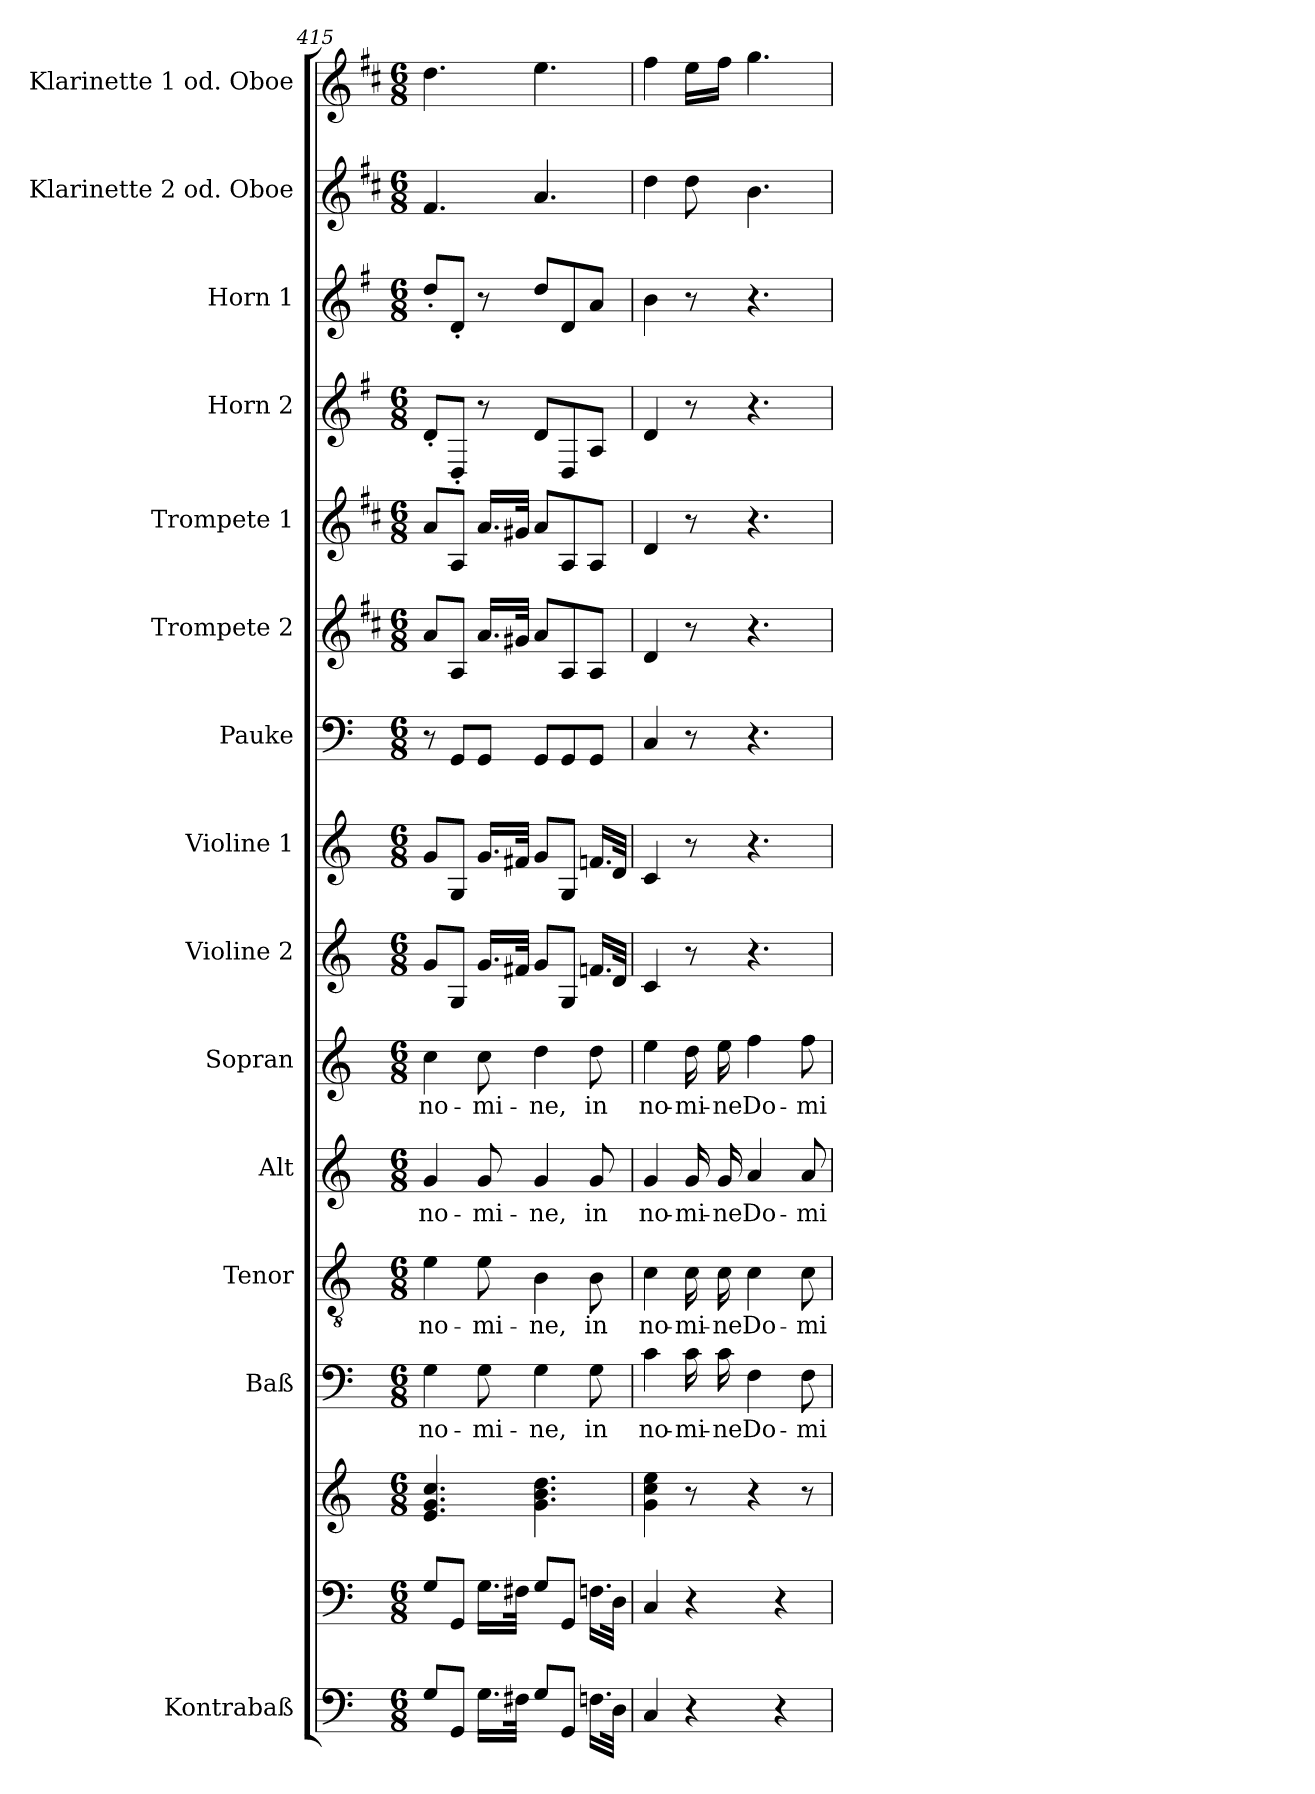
**kern	**kern	**kern	**kern	**text	**kern	**text	**kern	**text	**kern	**text	**kern	**kern	**kern	**kern	**kern	**kern	**kern	**kern	**kern
*part15	*part14	*part14	*part13	*part13	*part12	*part12	*part11	*part11	*part10	*part10	*part9	*part8	*part7	*part6	*part5	*part4	*part3	*part2	*part1
*staff16	*staff15	*staff14	*staff13	*staff13	*staff12	*staff12	*staff11	*staff11	*staff10	*staff10	*staff9	*staff8	*staff7	*staff6	*staff5	*staff4	*staff3	*staff2	*staff1
*I"Kontrabaß	*	*	*I"Baß	*	*I"Tenor	*	*I"Alt	*	*I"Sopran	*	*I"Violine 2	*I"Violine 1	*I"Pauke	*I"Trompete 2	*I"Trompete 1	*I"Horn 2	*I"Horn 1	*I"Klarinette 2 od. Oboe	*I"Klarinette 1 od. Oboe
*	*	*	*	*	*	*	*	*	*	*	*	*	*	*I'Tpt	*I'Tpt	*I'Hn	*I'Hn	*	*
*clefF4	*clefF4	*clefG2	*clefF4	*	*clefGv2	*	*clefG2	*	*clefG2	*	*clefG2	*clefG2	*clefF4	*clefG2	*clefG2	*clefG2	*clefG2	*clefG2	*clefG2
*ITrd7c12	*	*	*	*	*	*	*	*	*	*	*	*	*	*ITrd1c2	*ITrd1c2	*ITrd4c7	*ITrd4c7	*ITrd1c2	*ITrd1c2
*k[]	*k[]	*k[]	*k[]	*	*k[]	*	*k[]	*	*k[]	*	*k[]	*k[]	*k[]	*k[]	*k[]	*k[]	*k[]	*k[]	*k[]
*C:	*C:	*C:	*C:	*	*C:	*	*C:	*	*C:	*	*C:	*C:	*C:	*C:	*C:	*C:	*C:	*C:	*C:
*M6/8	*M6/8	*M6/8	*M6/8	*	*M6/8	*	*M6/8	*	*M6/8	*	*M6/8	*M6/8	*M6/8	*M6/8	*M6/8	*M6/8	*M6/8	*M6/8	*M6/8
=415	=415	=415	=415	=415	=415	=415	=415	=415	=415	=415	=415	=415	=415	=415	=415	=415	=415	=415	=415
!	!	!	!	!LO:LY:b	!	!LO:LY:b	!	!LO:LY:b	!	!LO:LY:b	!	!	!	!	!	!	!	!	!
8GG/L	8G/L	4.e/ 4.g/ 4.cc/	4G\	no-	4e\	no-	4g/	no-	4cc\	no-	8g/L	8g/L	8r	8g/L	8g/L	8G'</L	8g'</L	4.e/	4.cc\
8GGG/J	8GG/J	.	.	.	.	.	.	.	.	.	8G/J	8G/J	8GG/L	8G/J	8G/J	8GG'</J	8G'</J	.	.
!	!	!	!	!LO:LY:b	!	!LO:LY:b	!	!LO:LY:b	!	!LO:LY:b	!	!	!	!	!	!	!	!	!
16.GG\LL	16.G\LL	.	8G\	-mi-	8e\	-mi-	8g/	-mi-	8cc\	-mi-	16.g/LL	16.g/LL	8GG/J	16.g/LL	16.g/LL	8r	8r	.	.
32FF#X\JJk	32F#X\JJk	.	.	.	.	.	.	.	.	.	32f#X/JJk	32f#X/JJk	.	32f#X/JJk	32f#X/JJk	.	.	.	.
!	!	!	!	!LO:LY:b	!	!LO:LY:b	!	!LO:LY:b	!	!LO:LY:b	!	!	!	!	!	!	!	!	!
8GG/L	8G/L	4.g\ 4.b\ 4.dd\	4G\	-ne,	4B\	-ne,	4g/	-ne,	4dd\	-ne,	8g/L	8g/L	8GG/L	8g/L	8g/L	8G/L	8g/L	4.g/	4.dd\
8GGG/J	8GG/J	.	.	.	.	.	.	.	.	.	8G/J	8G/J	8GG/	8G/	8G/	8GG/	8G/	.	.
!	!	!	!	!LO:LY:b	!	!LO:LY:b	!	!LO:LY:b	!	!LO:LY:b	!	!	!	!	!	!	!	!	!
16.FFn\LL	16.Fn\LL	.	8G\	in	8B\	in	8g/	in	8dd\	in	16.fn/LL	16.fn/LL	8GG/J	8G/J	8G/J	8D/J	8d/J	.	.
32DD\JJk	32D\JJk	.	.	.	.	.	.	.	.	.	32d/JJk	32d/JJk	.	.	.	.	.	.	.
=416	=416	=416	=416	=416	=416	=416	=416	=416	=416	=416	=416	=416	=416	=416	=416	=416	=416	=416	=416
!	!	!	!	!LO:LY:b	!	!LO:LY:b	!	!LO:LY:b	!	!LO:LY:b	!	!	!	!	!	!	!	!	!
4CC/	4C/	4g\ 4cc\ 4ee\	4c\	no-	4c\	no-	4g/	no-	4ee\	no-	4c/	4c/	4C/	4c/	4c/	4G/	4e\	4cc\	4ee\
!	!	!	!	!LO:LY:b	!	!LO:LY:b	!	!LO:LY:b	!	!LO:LY:b	!	!	!	!	!	!	!	!	!
4r	4r	8r	16c\	-mi-	16c\	-mi-	16g/	-mi-	16dd\	-mi-	8r	8r	8r	8r	8r	8r	8r	8cc\	16dd\LL
!	!	!	!	!LO:LY:b	!	!LO:LY:b	!	!LO:LY:b	!	!LO:LY:b	!	!	!	!	!	!	!	!	!
.	.	.	16c\	-ne	16c\	-ne	16g/	-ne	16ee\	-ne	.	.	.	.	.	.	.	.	16ee\JJ
!	!	!	!	!LO:LY:b	!	!LO:LY:b	!	!LO:LY:b	!	!LO:LY:b	!	!	!	!	!	!	!	!	!
.	.	4r	4F\	Do-	4c\	Do-	4a/	Do-	4ff\	Do-	4.r	4.r	4.r	4.r	4.r	4.r	4.r	4.a\	4.ff\
4r	4r	.	.	.	.	.	.	.	.	.	.	.	.	.	.	.	.	.	.
!	!	!	!	!LO:LY:b	!	!LO:LY:b	!	!LO:LY:b	!	!LO:LY:b	!	!	!	!	!	!	!	!	!
.	.	8r	8F\	-mi-	8c\	-mi-	8a/	-mi-	8ff\	-mi-	.	.	.	.	.	.	.	.	.
=	=	=	=	=	=	=	=	=	=	=	=	=	=	=	=	=	=	=	=
*-	*-	*-	*-	*-	*-	*-	*-	*-	*-	*-	*-	*-	*-	*-	*-	*-	*-	*-	*-
